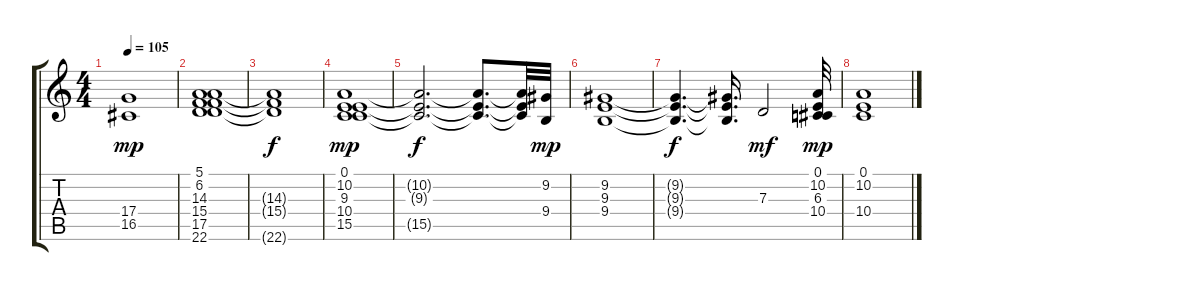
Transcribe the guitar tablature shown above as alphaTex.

\track "" {instrument stringensemble1}
\staff {score tabs}
\tuning (E4 B3 G3 D3 A2 E2) {hide}
\ts (4 4)
\tempo 105
\clef g2
\ks c
(17.4 16.5).1{dy mp} |
(5.1 6.2 14.3 15.4 17.5 22.6).1 |
(14.3{t} 15.4{t} 22.6{t}).1{dy f} |
(0.1 10.2 9.3 10.4 15.5).1{dy mp} |
(10.2{t} 9.3{t} 15.5{t}).2{d dy f} (10.2{t} 9.3{t} 15.5{t}).8{d} (10.2{t} 9.3{t} 15.5{t}).32 (9.2 9.4).32{dy mp} |
(9.2 9.3 9.4).1 |
(9.2{t} 9.3{t} 9.4{t}).4{d dy f} (9.2{t} 9.3{t} 9.4{t}).16{d} 7.3.2{dy mf} (0.1 10.2 6.3 10.4).32{dy mp} |
(0.1 10.2 10.4).1
